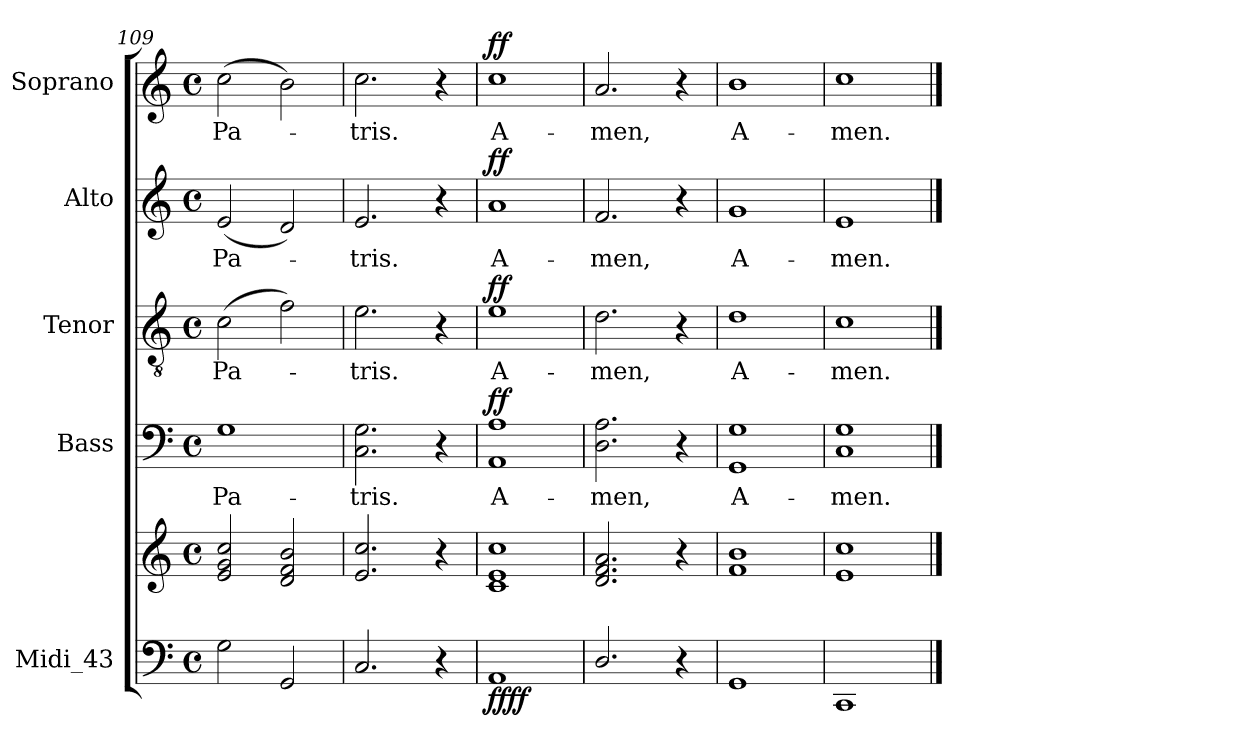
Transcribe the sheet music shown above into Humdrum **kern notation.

**kern	**kern	**dynam	**kern	**text	**dynam	**kern	**text	**dynam	**kern	**text	**dynam	**kern	**text	**dynam
*part5	*part5	*part5	*part4	*part4	*part4	*part3	*part3	*part3	*part2	*part2	*part2	*part1	*part1	*part1
*staff6	*staff5	*staff5/6	*staff4	*staff4	*staff4	*staff3	*staff3	*staff3	*staff2	*staff2	*staff2	*staff1	*staff1	*staff1
*I"Midi_43	*	*	*I"Bass	*	*	*I"Tenor	*	*	*I"Alto	*	*	*I"Soprano	*	*
*	*	*	*I'B	*	*	*I'T	*	*	*I'A	*	*	*I'S	*	*
*clefF4	*clefG2	*	*clefF4	*	*	*clefGv2	*	*	*clefG2	*	*	*clefG2	*	*
*k[]	*k[]	*	*k[]	*	*	*k[]	*	*	*k[]	*	*	*k[]	*	*
*C:	*C:	*	*C:	*	*	*C:	*	*	*C:	*	*	*C:	*	*
*M4/4	*M4/4	*	*M4/4	*	*	*M4/4	*	*	*M4/4	*	*	*M4/4	*	*
*met(c)	*met(c)	*	*met(c)	*	*	*met(c)	*	*	*met(c)	*	*	*met(c)	*	*
=109	=109	=109	=109	=109	=109	=109	=109	=109	=109	=109	=109	=109	=109	=109
!	!	!	!	!LO:LY:b	!	!	!LO:LY:b	!	!	!LO:LY:b	!	!	!LO:LY:b	!
2G	2e 2g 2cc	.	1G	Pa-	.	(>2c	Pa-	.	(<2e	Pa-	.	(>2cc	Pa-	.
2GG	2d 2f 2b	.	.	.	.	2f)	.	.	2d)	.	.	2b)	.	.
=110	=110	=110	=110	=110	=110	=110	=110	=110	=110	=110	=110	=110	=110	=110
!	!	!	!	!LO:LY:b	!	!	!LO:LY:b	!	!	!LO:LY:b	!	!	!LO:LY:b	!
2.C	2.e 2.cc	.	2.C 2.G	-tris.	.	2.e	tris.	.	2.e	tris.	.	2.cc	tris.	.
4r	4r	.	4r	.	.	4r	.	.	4r	.	.	4r	.	.
=111	=111	=111	=111	=111	=111	=111	=111	=111	=111	=111	=111	=111	=111	=111
!	!	!LO:DY:b=2	!	!LO:LY:b	!	!	!LO:LY:b	!	!	!LO:LY:b	!	!	!LO:LY:b	!
!	!	!LO:DY:n=1:b	!	!	!LO:DY:b	!	!	!LO:DY:b	!	!	!LO:DY:b	!	!	!LO:DY:b
1AA	1c 1e 1cc	ff ff	1AA 1A	A-	ff	1e	A-	ff	1a	A-	ff	1cc	A-	ff
=112	=112	=112	=112	=112	=112	=112	=112	=112	=112	=112	=112	=112	=112	=112
!	!	!	!	!LO:LY:b	!	!	!LO:LY:b	!	!	!LO:LY:b	!	!	!LO:LY:b	!
2.D/	2.d 2.f 2.a	.	2.D 2.A	-men,	.	2.d	-men,	.	2.f	-men,	.	2.a	-men,	.
4r	4r	.	4r	.	.	4r	.	.	4r	.	.	4r	.	.
=113	=113	=113	=113	=113	=113	=113	=113	=113	=113	=113	=113	=113	=113	=113
!	!	!	!	!LO:LY:b	!	!	!LO:LY:b	!	!	!LO:LY:b	!	!	!LO:LY:b	!
1GG	1f 1b	.	1GG 1G	A-	.	1d	A-	.	1g	A-	.	1b	A-	.
=114	=114	=114	=114	=114	=114	=114	=114	=114	=114	=114	=114	=114	=114	=114
!	!	!	!	!LO:LY:b	!	!	!LO:LY:b	!	!	!LO:LY:b	!	!	!LO:LY:b	!
1CC	1e 1cc	.	1C 1G	-men.	.	1c	-men.	.	1e	-men.	.	1cc	-men.	.
==	==	==	==	==	==	==	==	==	==	==	==	==	==	==
*-	*-	*-	*-	*-	*-	*-	*-	*-	*-	*-	*-	*-	*-	*-
